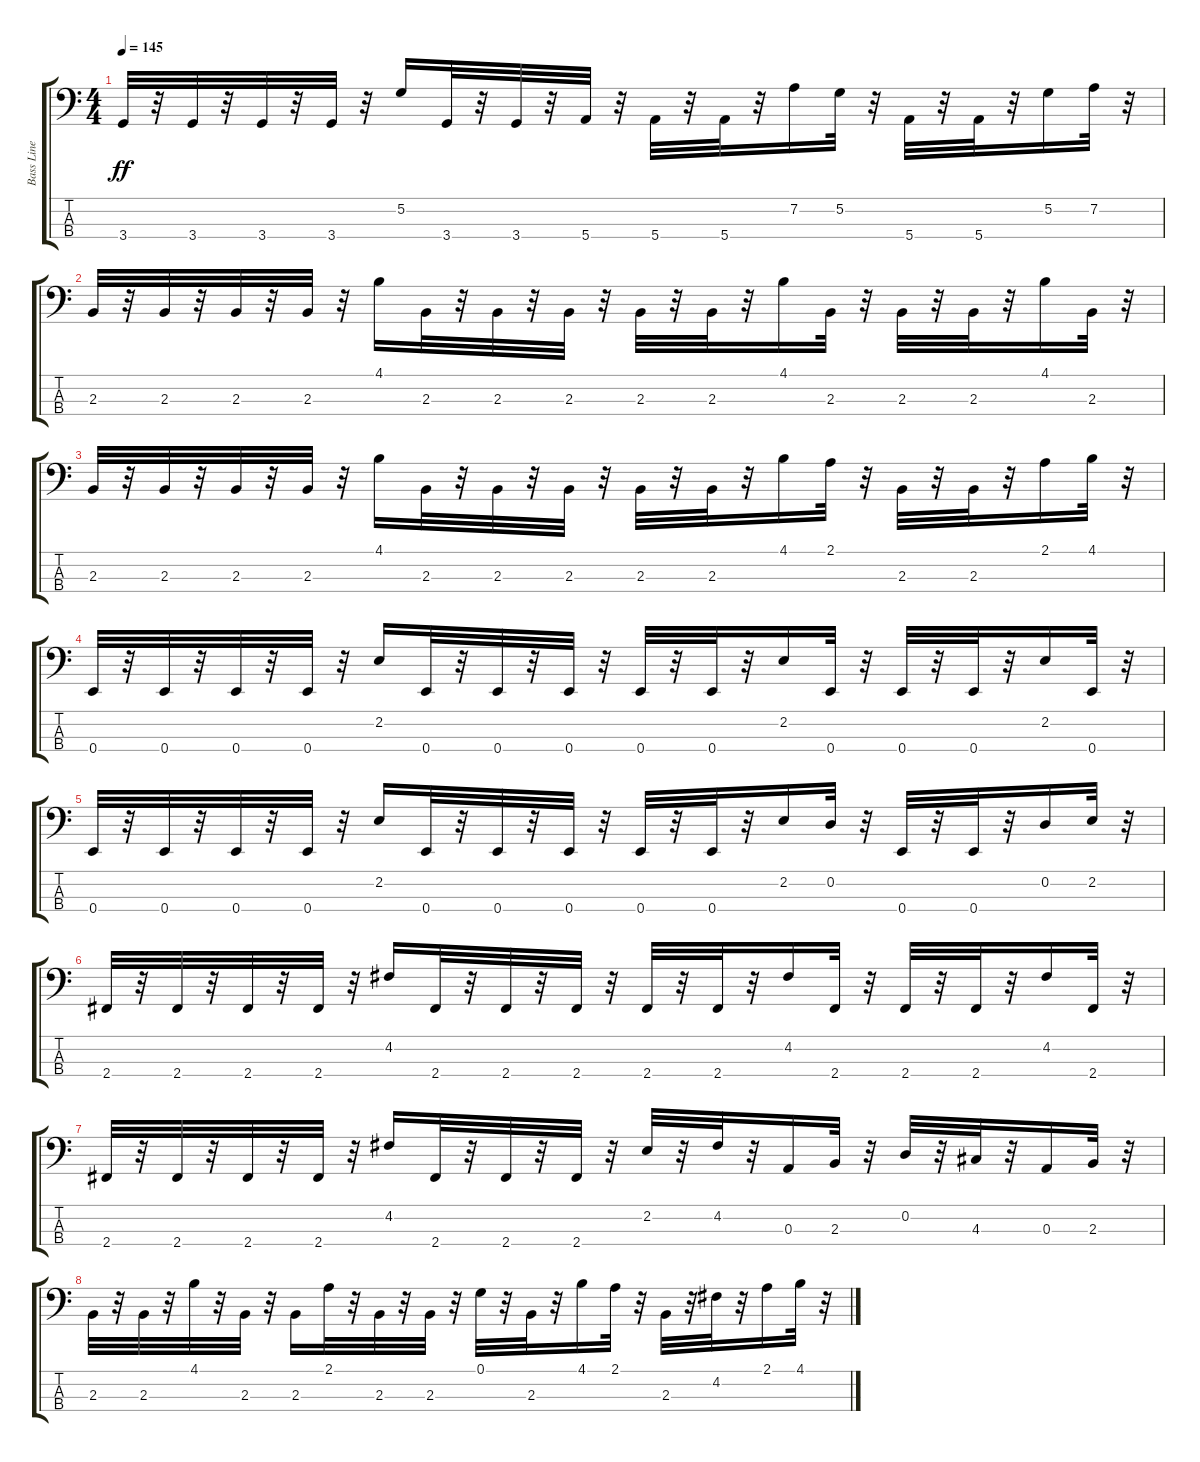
\track ("Bass Line" "Bass Line") {instrument electricbasspick}
\staff {score tabs}
\tuning (G2 D2 A1 E1) {hide}
\ts (4 4)
\tempo 145
\clef f4
\ks c
3.4.32{dy ff} r.32 3.4.32 r.32 3.4.32 r.32 3.4.32 r.32 5.2.16 3.4.32 r.32 3.4.32 r.32 5.4.32 r.32 5.4.32 r.32 5.4.32 r.32 7.2.16 5.2.32 r.32 5.4.32 r.32 5.4.32 r.32 5.2.16 7.2.32 r.32 |
2.3.32 r.32 2.3.32 r.32 2.3.32 r.32 2.3.32 r.32 4.1.16 2.3.32 r.32 2.3.32 r.32 2.3.32 r.32 2.3.32 r.32 2.3.32 r.32 4.1.16 2.3.32 r.32 2.3.32 r.32 2.3.32 r.32 4.1.16 2.3.32 r.32 |
2.3.32 r.32 2.3.32 r.32 2.3.32 r.32 2.3.32 r.32 4.1.16 2.3.32 r.32 2.3.32 r.32 2.3.32 r.32 2.3.32 r.32 2.3.32 r.32 4.1.16 2.1.32 r.32 2.3.32 r.32 2.3.32 r.32 2.1.16 4.1.32 r.32 |
0.4.32 r.32 0.4.32 r.32 0.4.32 r.32 0.4.32 r.32 2.2.16 0.4.32 r.32 0.4.32 r.32 0.4.32 r.32 0.4.32 r.32 0.4.32 r.32 2.2.16 0.4.32 r.32 0.4.32 r.32 0.4.32 r.32 2.2.16 0.4.32 r.32 |
0.4.32 r.32 0.4.32 r.32 0.4.32 r.32 0.4.32 r.32 2.2.16 0.4.32 r.32 0.4.32 r.32 0.4.32 r.32 0.4.32 r.32 0.4.32 r.32 2.2.16 0.2.32 r.32 0.4.32 r.32 0.4.32 r.32 0.2.16 2.2.32 r.32 |
2.4.32 r.32 2.4.32 r.32 2.4.32 r.32 2.4.32 r.32 4.2.16 2.4.32 r.32 2.4.32 r.32 2.4.32 r.32 2.4.32 r.32 2.4.32 r.32 4.2.16 2.4.32 r.32 2.4.32 r.32 2.4.32 r.32 4.2.16 2.4.32 r.32 |
2.4.32 r.32 2.4.32 r.32 2.4.32 r.32 2.4.32 r.32 4.2.16 2.4.32 r.32 2.4.32 r.32 2.4.32 r.32 2.2.32 r.32 4.2.32 r.32 0.3.16 2.3.32 r.32 0.2.32 r.32 4.3.32 r.32 0.3.16 2.3.32 r.32 |
2.3.32 r.32 2.3.32 r.32 4.1.32 r.32 2.3.32 r.32 2.3.16 2.1.32 r.32 2.3.32 r.32 2.3.32 r.32 0.1.32 r.32 2.3.32 r.32 4.1.16 2.1.32 r.32 2.3.32 r.32 4.2.32 r.32 2.1.16 4.1.32 r.32
